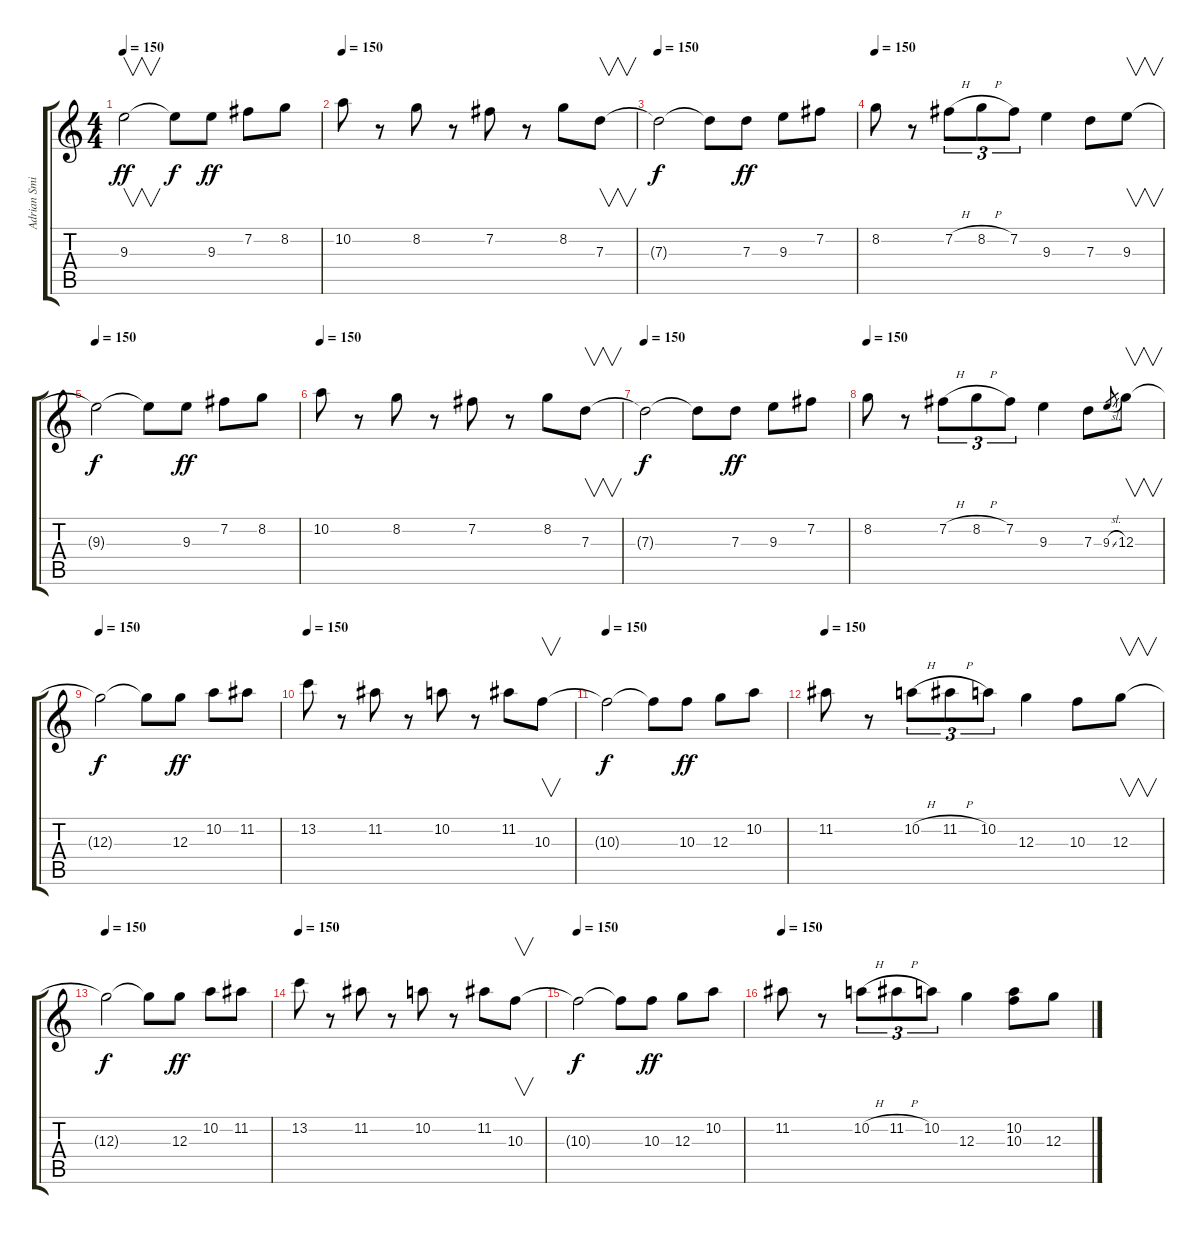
\track ("Adrian Smith" "Adrian Smi") {instrument overdrivenguitar}
\staff {score tabs}
\tuning (E4 B3 G3 D3 A2 E2) {hide}
\ts (4 4)
\tempo 150
\clef g2
\ks c
9.3.2{v dy ff} 9.3{t}.8{dy f} 9.3.8{dy ff} 7.2.8 8.2.8 |
\tempo 150
10.2.8 r.8 8.2.8 r.8 7.2.8 r.8 8.2.8 7.3.8{v} |
\tempo 150
7.3{t}.2{dy f} 7.3{t}.8 7.3.8{dy ff} 9.3.8 7.2.8 |
\tempo 150
8.2.8 r.8 7.2{h}.8{tu (3 2)} 8.2{h}.8{tu (3 2)} 7.2.8{tu (3 2)} 9.3.4 7.3.8 9.3.8{v} |
\tempo 150
9.3{t}.2{dy f} 9.3{t}.8 9.3.8{dy ff} 7.2.8 8.2.8 |
\tempo 150
10.2.8 r.8 8.2.8 r.8 7.2.8 r.8 8.2.8 7.3.8{v} |
\tempo 150
7.3{t}.2{dy f} 7.3{t}.8 7.3.8{dy ff} 9.3.8 7.2.8 |
\tempo 150
8.2.8 r.8 7.2{h}.8{tu (3 2)} 8.2{h}.8{tu (3 2)} 7.2.8{tu (3 2)} 9.3.4 7.3.8 9.3{sl}.8{gr} 12.3.8{v} |
\tempo 150
12.3{t}.2{dy f} 12.3{t}.8 12.3.8{dy ff} 10.2.8 11.2.8 |
\tempo 150
13.2.8 r.8 11.2.8 r.8 10.2.8 r.8 11.2.8 10.3.8{v} |
\tempo 150
10.3{t}.2{dy f} 10.3{t}.8 10.3.8{dy ff} 12.3.8 10.2.8 |
\tempo 150
11.2.8 r.8 10.2{h}.8{tu (3 2)} 11.2{h}.8{tu (3 2)} 10.2.8{tu (3 2)} 12.3.4 10.3.8 12.3.8{v} |
\tempo 150
12.3{t}.2{dy f} 12.3{t}.8 12.3.8{dy ff} 10.2.8 11.2.8 |
\tempo 150
13.2.8 r.8 11.2.8 r.8 10.2.8 r.8 11.2.8 10.3.8{v} |
\tempo 150
10.3{t}.2{dy f} 10.3{t}.8 10.3.8{dy ff} 12.3.8 10.2.8 |
\tempo 150
11.2.8 r.8 10.2{h}.8{tu (3 2)} 11.2{h}.8{tu (3 2)} 10.2.8{tu (3 2)} 12.3.4 (10.2 10.3).8 12.3.8
